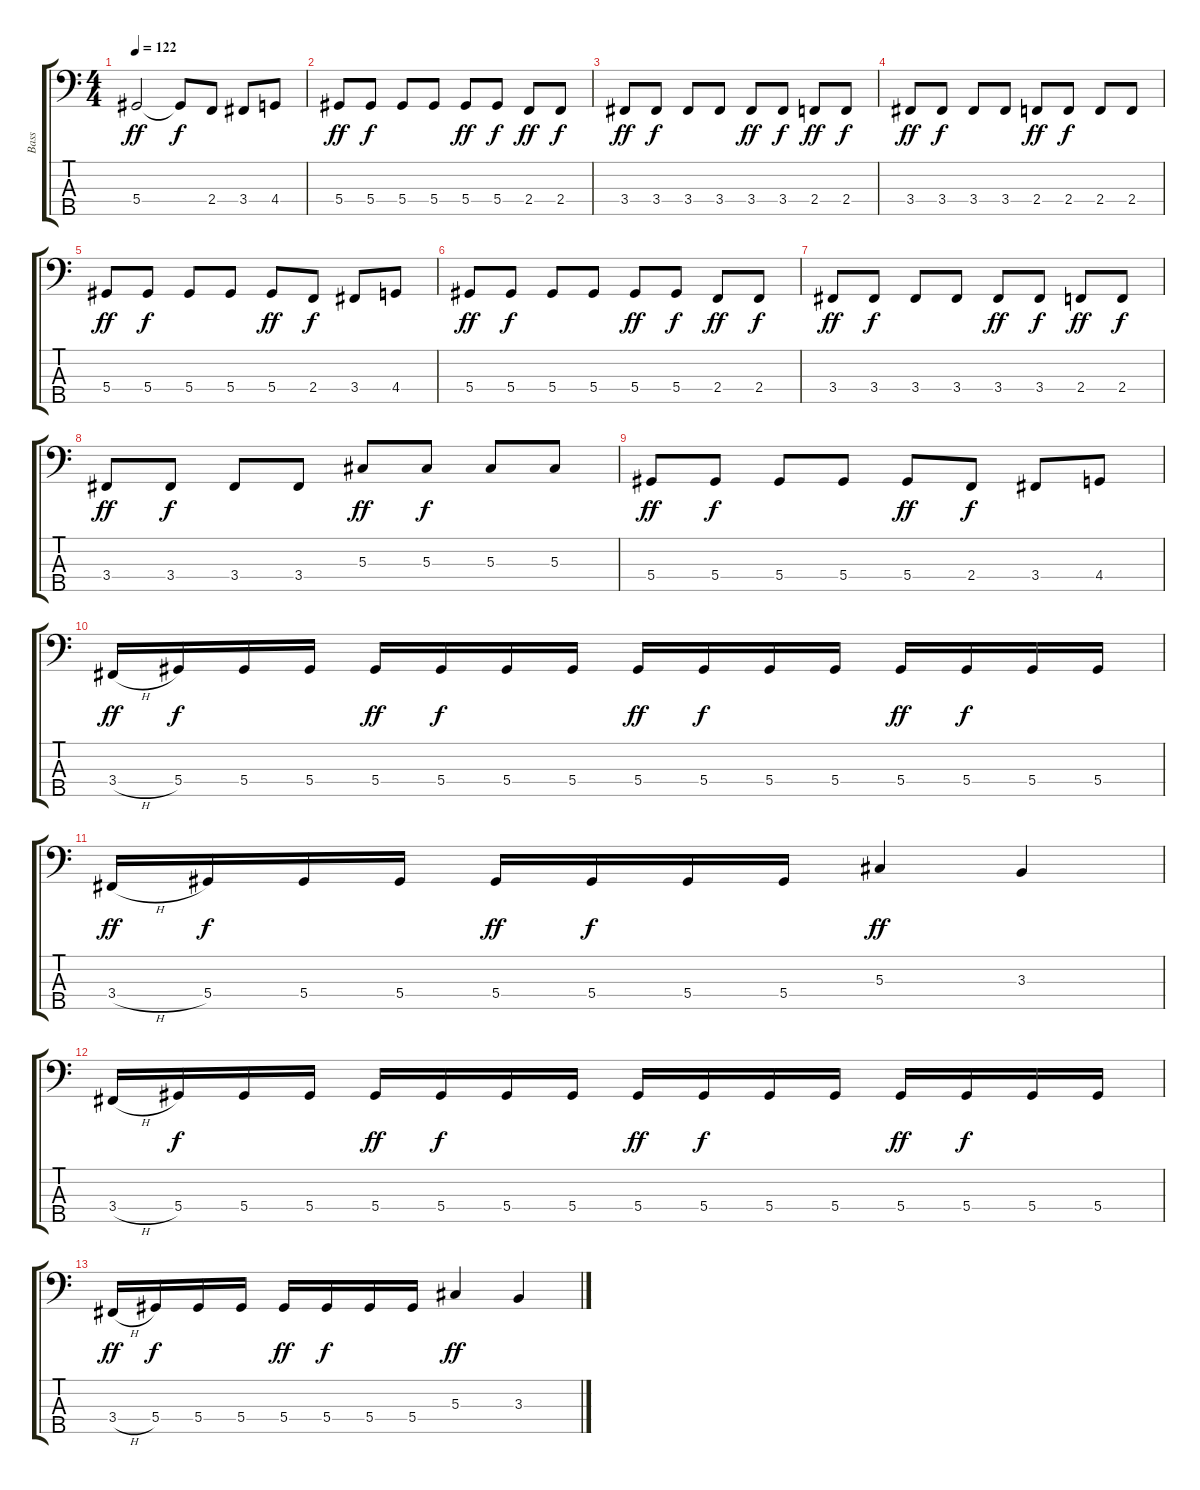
\track ("Bass" "Bass") {instrument electricbassfinger}
\staff {score tabs}
\tuning (Gb2 Db2 Ab1 Eb1 Bb0) {hide}
\ts (4 4)
\tempo 122
\clef f4
\ks c
5.4.2{dy ff} 5.4{t}.8{dy f} 2.4.8 3.4.8 4.4.8 |
5.4.8{dy ff} 5.4.8{dy f} 5.4.8 5.4.8 5.4.8{dy ff} 5.4.8{dy f} 2.4.8{dy ff} 2.4.8{dy f} |
3.4.8{dy ff} 3.4.8{dy f} 3.4.8 3.4.8 3.4.8{dy ff} 3.4.8{dy f} 2.4.8{dy ff} 2.4.8{dy f} |
3.4.8{dy ff} 3.4.8{dy f} 3.4.8 3.4.8 2.4.8{dy ff} 2.4.8{dy f} 2.4.8 2.4.8 |
5.4.8{dy ff} 5.4.8{dy f} 5.4.8 5.4.8 5.4.8{dy ff} 2.4.8{dy f} 3.4.8 4.4.8 |
5.4.8{dy ff} 5.4.8{dy f} 5.4.8 5.4.8 5.4.8{dy ff} 5.4.8{dy f} 2.4.8{dy ff} 2.4.8{dy f} |
3.4.8{dy ff} 3.4.8{dy f} 3.4.8 3.4.8 3.4.8{dy ff} 3.4.8{dy f} 2.4.8{dy ff} 2.4.8{dy f} |
3.4.8{dy ff} 3.4.8{dy f} 3.4.8 3.4.8 5.3.8{dy ff} 5.3.8{dy f} 5.3.8 5.3.8 |
5.4.8{dy ff} 5.4.8{dy f} 5.4.8 5.4.8 5.4.8{dy ff} 2.4.8{dy f} 3.4.8 4.4.8 |
3.4{h}.16{dy ff} 5.4.16{dy f} 5.4.16 5.4.16 5.4.16{dy ff} 5.4.16{dy f} 5.4.16 5.4.16 5.4.16{dy ff} 5.4.16{dy f} 5.4.16 5.4.16 5.4.16{dy ff} 5.4.16{dy f} 5.4.16 5.4.16 |
3.4{h}.16{dy ff} 5.4.16{dy f} 5.4.16 5.4.16 5.4.16{dy ff} 5.4.16{dy f} 5.4.16 5.4.16 5.3.4{dy ff} 3.3.4 |
3.4{h}.16 5.4.16{dy f} 5.4.16 5.4.16 5.4.16{dy ff} 5.4.16{dy f} 5.4.16 5.4.16 5.4.16{dy ff} 5.4.16{dy f} 5.4.16 5.4.16 5.4.16{dy ff} 5.4.16{dy f} 5.4.16 5.4.16 |
3.4{h}.16{dy ff} 5.4.16{dy f} 5.4.16 5.4.16 5.4.16{dy ff} 5.4.16{dy f} 5.4.16 5.4.16 5.3.4{dy ff} 3.3.4
